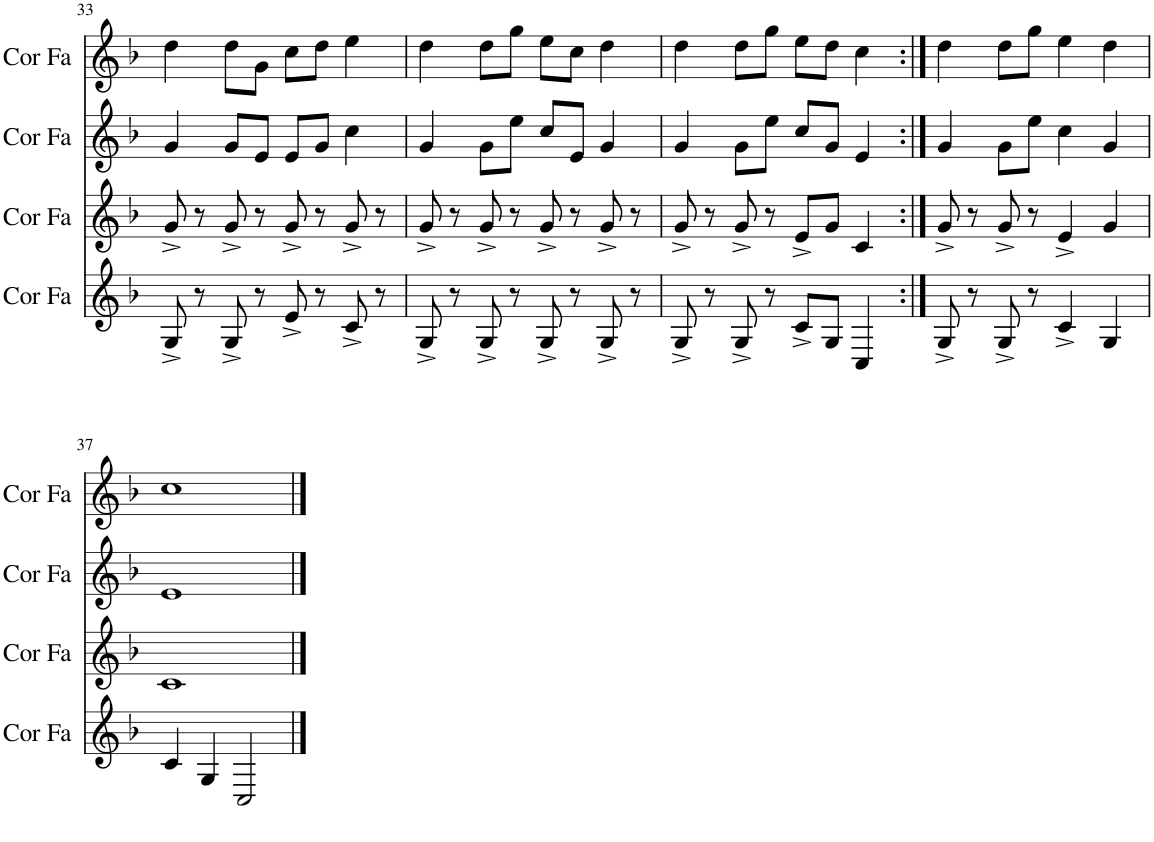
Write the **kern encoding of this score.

**kern	**kern	**kern	**kern
*part4	*part3	*part2	*part1
*staff4	*staff3	*staff2	*staff1
*I"Cor en Fa	*I"Cor en Fa	*I"Cor en Fa	*I"Cor en Fa
*I'Cor Fa	*I'Cor Fa	*I'Cor Fa	*I'Cor Fa
!!LO:PB:g=z
*clefG2	*clefG2	*clefG2	*clefG2
*Trd4c7	*Trd4c7	*Trd4c7	*Trd4c7
*k[b-]	*k[b-]	*k[b-]	*k[b-]
*M4/4	*M4/4	*M4/4	*M4/4
=33	=33	=33	=33
8G^/	8g^/	4g/	4dd\
8r	8r	.	.
8G^/	8g^/	8g/L	8dd\L
8r	8r	8e/J	8g\J
8e^/	8g^/	8e/L	8cc\L
8r	8r	8g/J	8dd\J
8c^/	8g^/	4cc\	4ee\
8r	8r	.	.
=34	=34	=34	=34
8G^/	8g^/	4g/	4dd\
8r	8r	.	.
8G^/	8g^/	8g\L	8dd\L
8r	8r	8ee\J	8gg\J
8G^/	8g^/	8cc/L	8ee\L
8r	8r	8e/J	8cc\J
8G^/	8g^/	4g/	4dd\
8r	8r	.	.
=35	=35	=35	=35
8G^/	8g^/	4g/	4dd\
8r	8r	.	.
8G^/	8g^/	8g\L	8dd\L
8r	8r	8ee\J	8gg\J
8c^/L	8e^/L	8cc/L	8ee\L
8G/J	8g/J	8g/J	8dd\J
4C/	4c/	4e/	4cc\
=36:|!	=36:|!	=36:|!	=36:|!
8G^/	8g^/	4g/	4dd\
8r	8r	.	.
8G^/	8g^/	8g\L	8dd\L
8r	8r	8ee\J	8gg\J
4c^/	4e^/	4cc\	4ee\
4G/	4g/	4g/	4dd\
!!LO:LB:g=z
=37	=37	=37	=37
4c/	1c	1e	1cc
4G/	.	.	.
2C/	.	.	.
==	==	==	==
*-	*-	*-	*-
